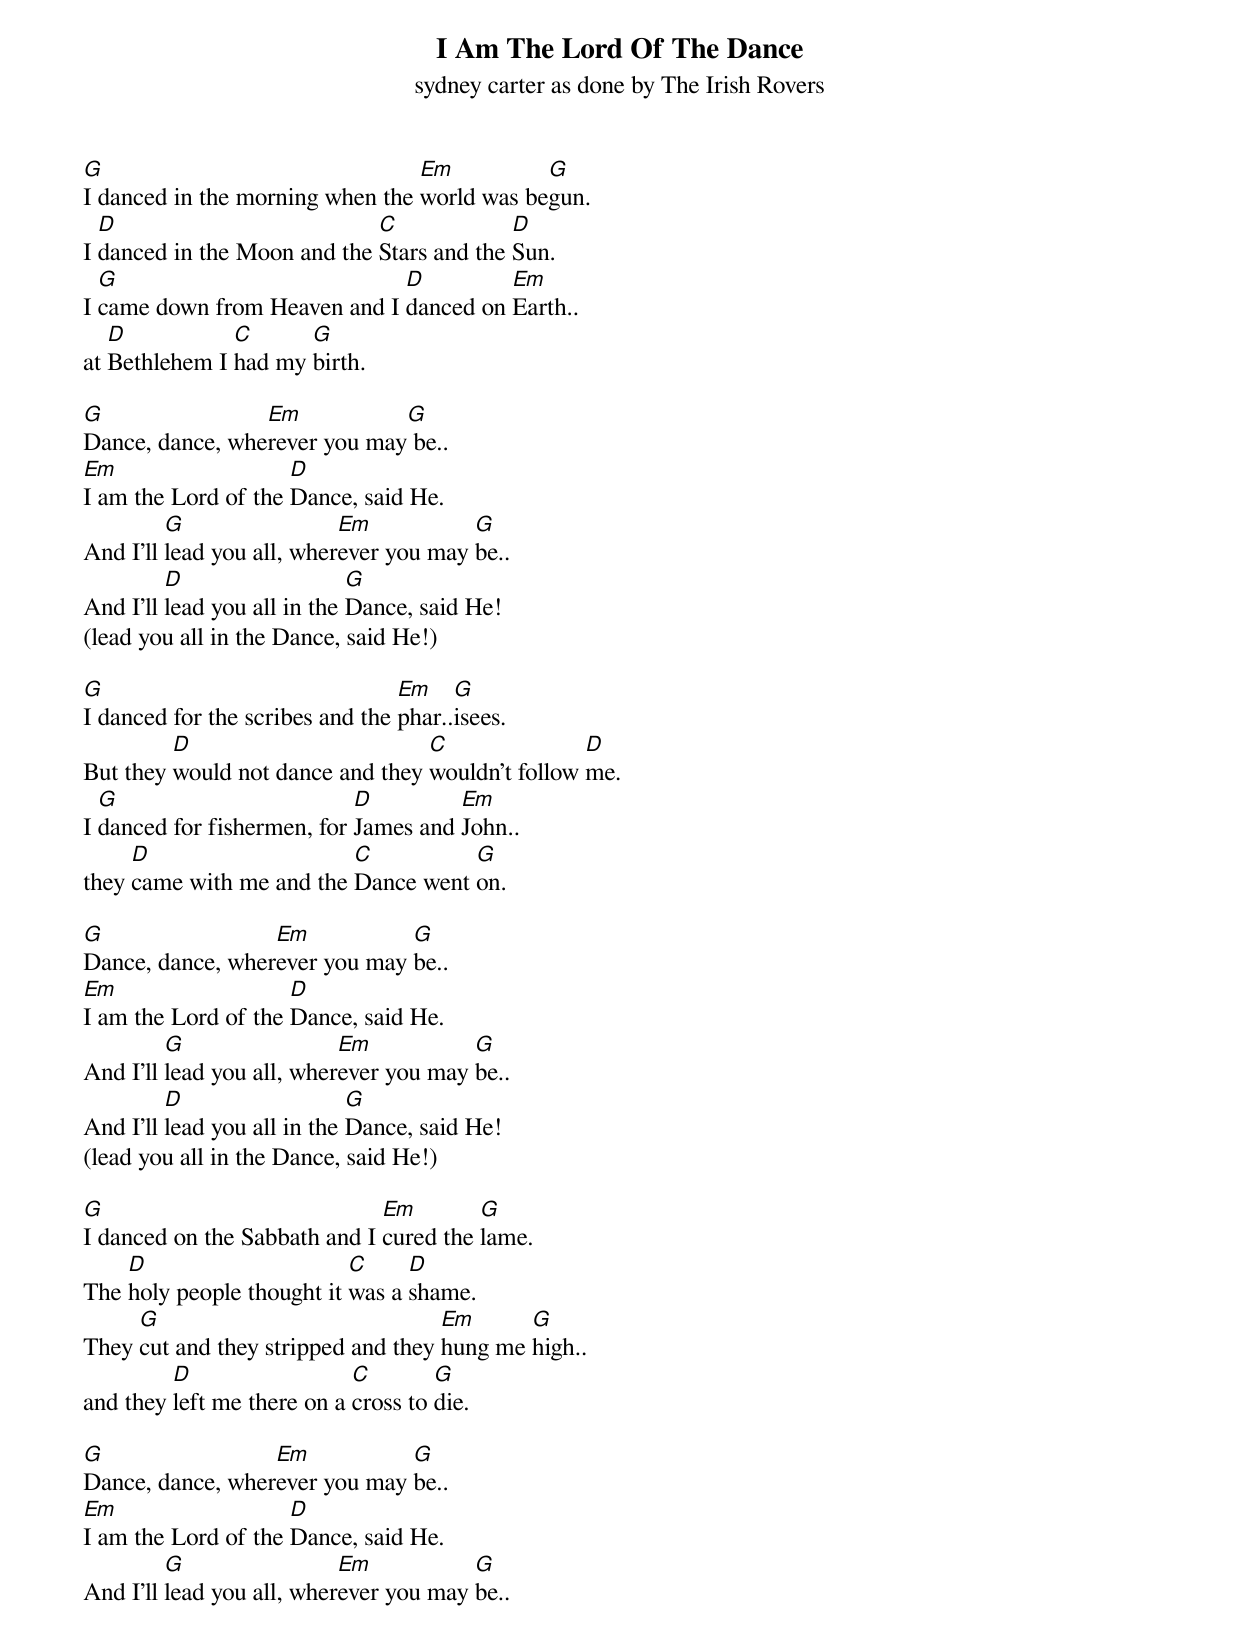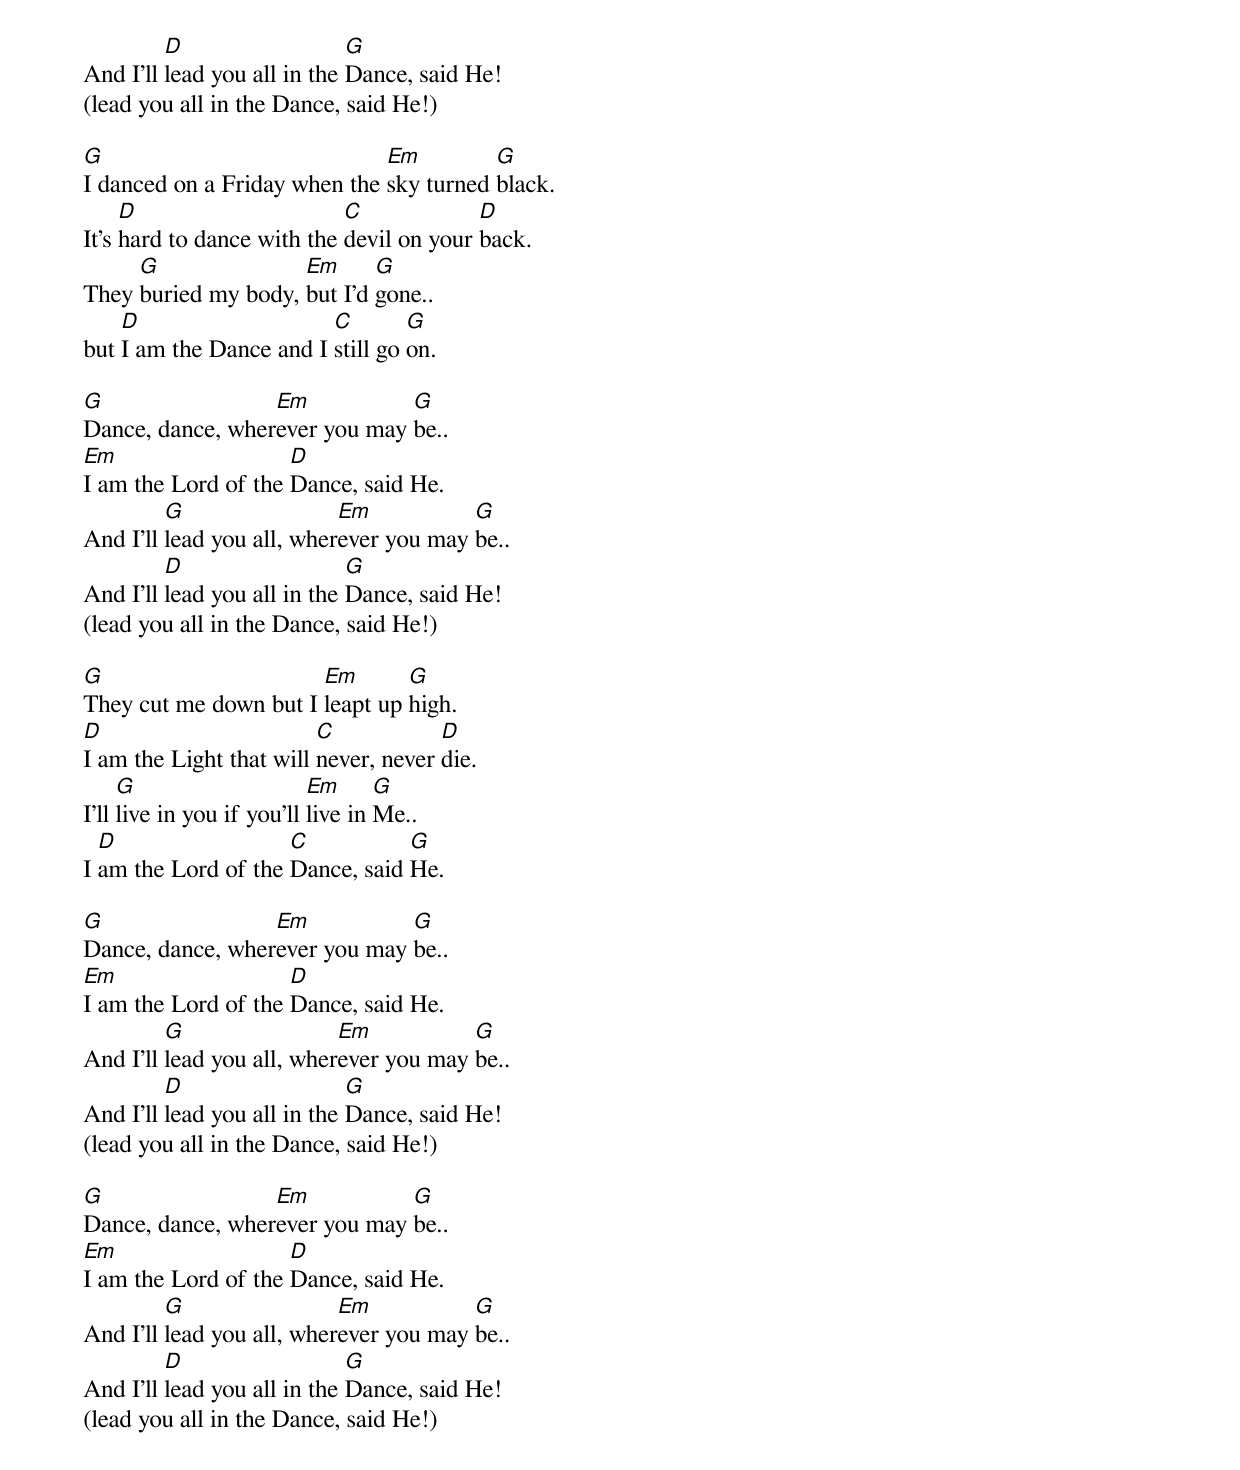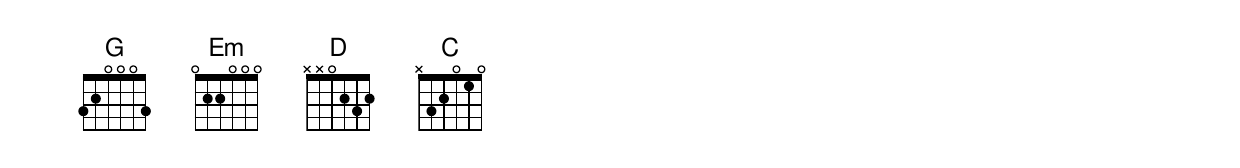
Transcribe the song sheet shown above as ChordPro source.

{title: I Am The Lord Of The Dance}
{subtitle: sydney carter as done by The Irish Rovers}

[G]I danced in the morning when the [Em]world was be[G]gun.
I [D]danced in the Moon and the [C]Stars and the [D]Sun.
I [G]came down from Heaven and I [D]danced on [Em]Earth..
at [D]Bethlehem I [C]had my [G]birth.

[G]Dance, dance, whe[Em]rever you may[G] be..
[Em]I am the Lord of the [D]Dance, said He.
And I'll [G]lead you all, wher[Em]ever you may [G]be..
And I'll [D]lead you all in the [G]Dance, said He!
(lead you all in the Dance, said He!)

[G]I danced for the scribes and the [Em]phar..[G]isees.
But they [D]would not dance and they [C]wouldn't follow [D]me.
I [G]danced for fishermen, for [D]James and [Em]John..
they [D]came with me and the [C]Dance went [G]on.

[G]Dance, dance, wher[Em]ever you may [G]be..
[Em]I am the Lord of the [D]Dance, said He.
And I'll [G]lead you all, wher[Em]ever you may [G]be..
And I'll [D]lead you all in the [G]Dance, said He!
(lead you all in the Dance, said He!)

[G]I danced on the Sabbath and I [Em]cured the [G]lame.
The [D]holy people thought it [C]was a [D]shame.
They [G]cut and they stripped and they [Em]hung me [G]high..
and they [D]left me there on a [C]cross to [G]die.

[G]Dance, dance, wher[Em]ever you may [G]be..
[Em]I am the Lord of the [D]Dance, said He.
And I'll [G]lead you all, wher[Em]ever you may [G]be..
And I'll [D]lead you all in the [G]Dance, said He!
(lead you all in the Dance, said He!)

[G]I danced on a Friday when the [Em]sky turned [G]black.
It's [D]hard to dance with the [C]devil on your [D]back.
They [G]buried my body, [Em]but I'd [G]gone..
but [D]I am the Dance and I [C]still go [G]on.

[G]Dance, dance, wher[Em]ever you may [G]be..
[Em]I am the Lord of the [D]Dance, said He.
And I'll [G]lead you all, wher[Em]ever you may [G]be..
And I'll [D]lead you all in the [G]Dance, said He!
(lead you all in the Dance, said He!)

[G]They cut me down but I [Em]leapt up [G]high.
[D]I am the Light that will [C]never, never [D]die.
I'll [G]live in you if you'll [Em]live in [G]Me..
I [D]am the Lord of the [C]Dance, said [G]He.

[G]Dance, dance, wher[Em]ever you may [G]be..
[Em]I am the Lord of the [D]Dance, said He.
And I'll [G]lead you all, wher[Em]ever you may [G]be..
And I'll [D]lead you all in the [G]Dance, said He!
(lead you all in the Dance, said He!)

[G]Dance, dance, wher[Em]ever you may [G]be..
[Em]I am the Lord of the [D]Dance, said He.
And I'll [G]lead you all, wher[Em]ever you may [G]be..
And I'll [D]lead you all in the [G]Dance, said He!
(lead you all in the Dance, said He!)

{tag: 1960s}
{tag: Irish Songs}
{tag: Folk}
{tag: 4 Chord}
